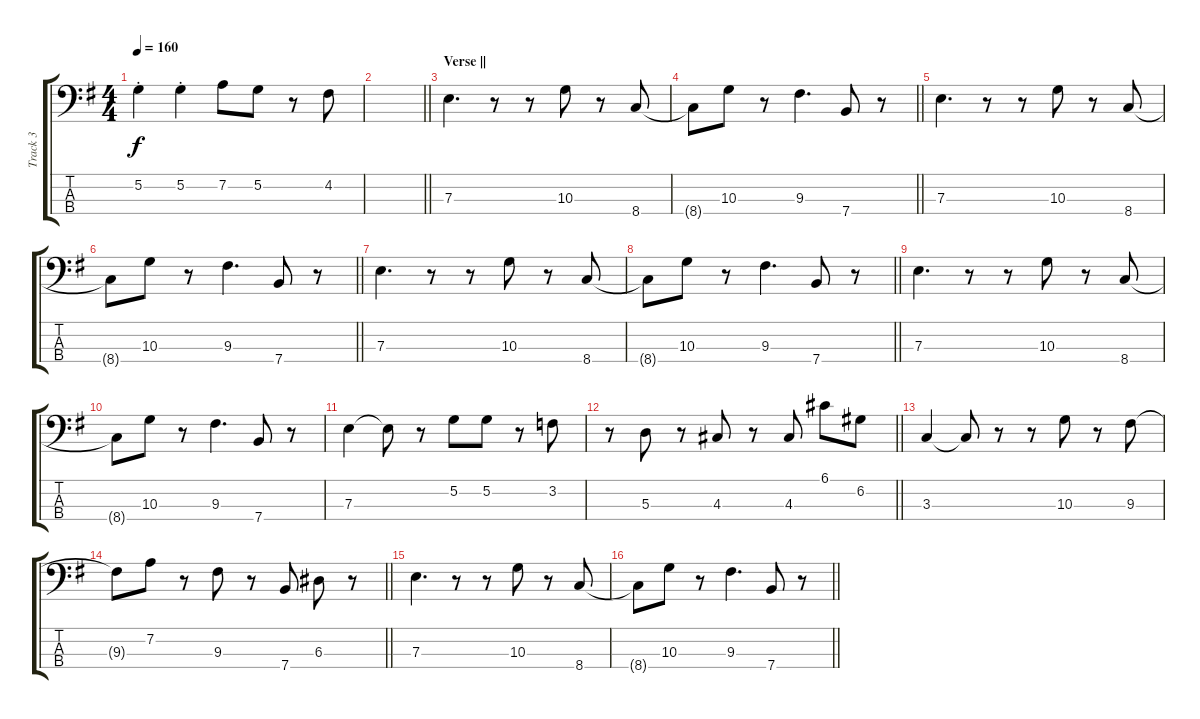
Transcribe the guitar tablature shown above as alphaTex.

\track ("Track 3" "Track 3") {instrument electricbassfinger}
\staff {score tabs}
\tuning (G2 D2 A1 E1) {hide}
\ts (4 4)
\tempo 160
\clef f4
\ks g
5.2{st}.4{dy f} 5.2{st}.4 7.2.8 5.2.8 r.8 4.2.8 |
\barLineRight lightlight
|
\section ("" "Verse ||")
7.3.4{d} r.8 r.8 10.3.8 r.8 8.4.8 |
\barLineRight lightlight
8.4{t}.8 10.3.8 r.8 9.3.4{d} 7.4.8 r.8 |
7.3.4{d} r.8 r.8 10.3.8 r.8 8.4.8 |
\barLineRight lightlight
8.4{t}.8 10.3.8 r.8 9.3.4{d} 7.4.8 r.8 |
7.3.4{d} r.8 r.8 10.3.8 r.8 8.4.8 |
\barLineRight lightlight
8.4{t}.8 10.3.8 r.8 9.3.4{d} 7.4.8 r.8 |
7.3.4{d} r.8 r.8 10.3.8 r.8 8.4.8 |
8.4{t}.8 10.3.8 r.8 9.3.4{d} 7.4.8 r.8 |
7.3.4 7.3{t}.8 r.8 5.2.8 5.2.8 r.8 3.2.8 |
\barLineRight lightlight
r.8 5.3.8 r.8 4.3.8 r.8 4.3.8 6.1.8 6.2.8 |
3.3.4 3.3{t}.8 r.8 r.8 10.3.8 r.8 9.3.8 |
\barLineRight lightlight
9.3{t}.8 7.2.8 r.8 9.3.8 r.8 7.4.8 6.3.8 r.8 |
7.3.4{d} r.8 r.8 10.3.8 r.8 8.4.8 |
\barLineRight lightlight
8.4{t}.8 10.3.8 r.8 9.3.4{d} 7.4.8 r.8
